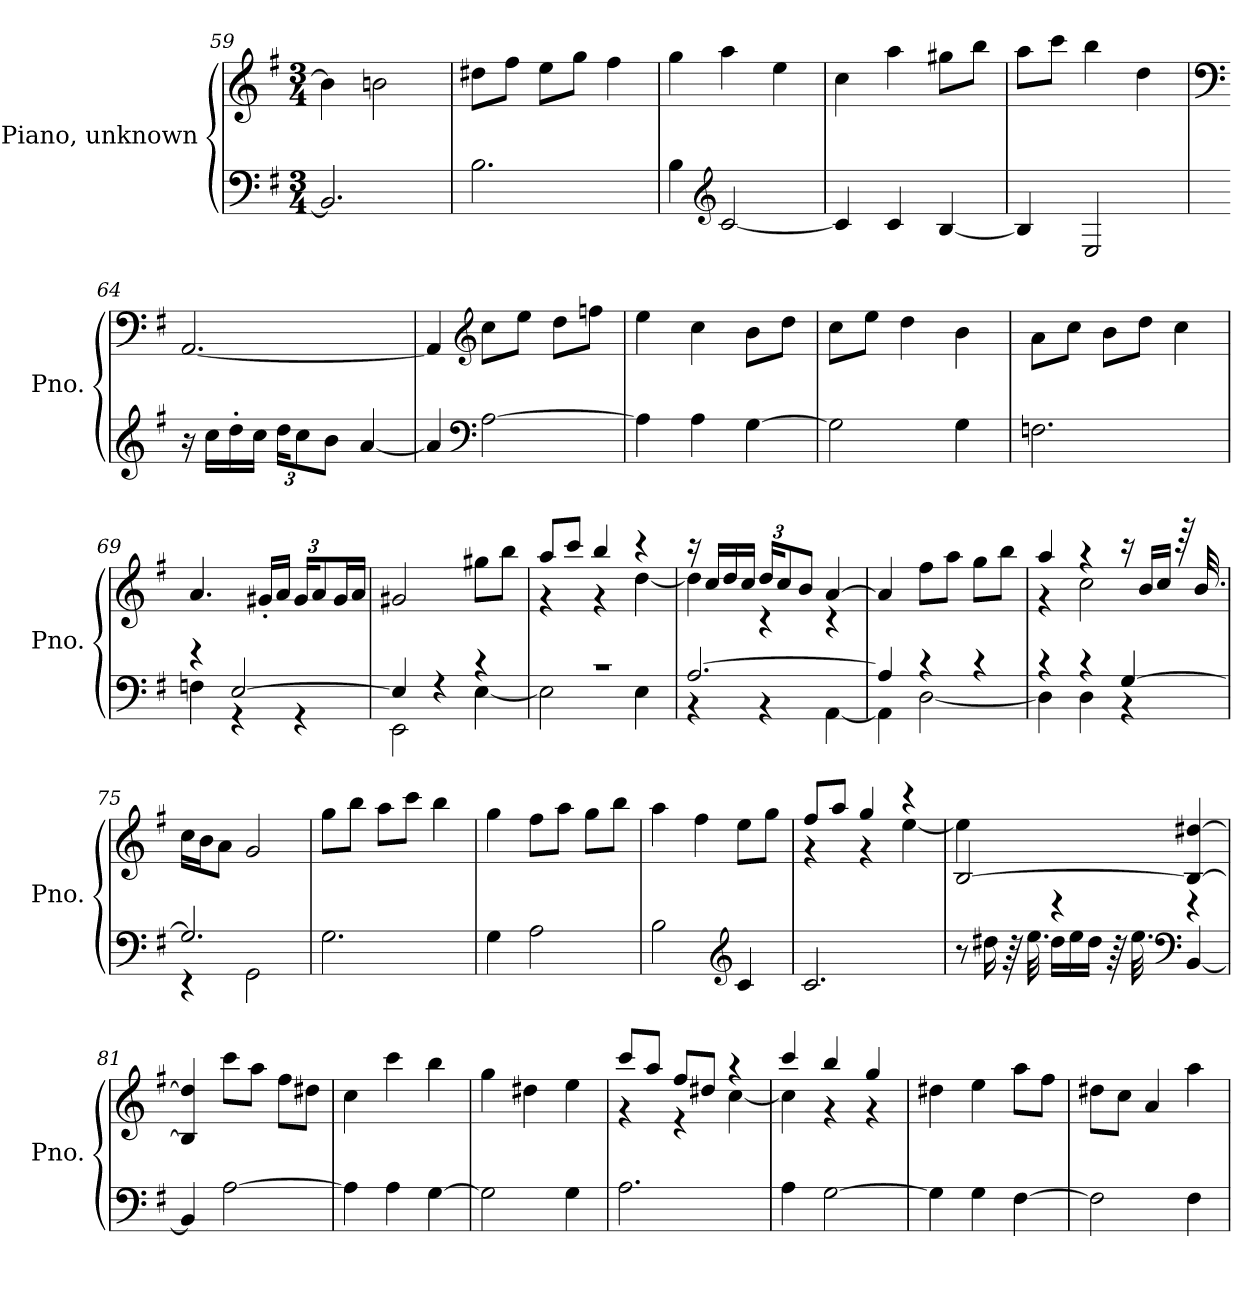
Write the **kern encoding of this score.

**kern	**kern
*part1	*part1
*staff2	*staff1
*I"Piano, unknown	*
*I'Pno.	*
*clefF4	*clefG2
*k[f#]	*k[f#]
*M3/4	*M3/4
=59	=59
2.BB/]	4b-\]
.	2bn\
=60	=60
2.B\	8dd#X\L
.	8ff#\J
.	8ee\L
.	8gg\J
.	4ff#\
=61	=61
4B\	4gg\
*clefG2	*
[2c/	4aa\
.	4ee\
!!LO:LB:g=z
=62	=62
4c/]	4cc\
4c/	4aa\
[4B/	8gg#X\L
.	8bb\J
=63	=63
4B/]	8aa\L
.	8ccc\J
2E/	4bb\
.	4dd\
=64	=64
*	*clefF4
16r	[2.AA/
16cc\LL	.
16dd'\	.
16cc\JJ	.
*Xbrackettup	*
24dd\KL	.
12cc\	.
8b\J	.
[4a/	.
=65	=65
4a/]	4AA/]
*clefF4	*clefG2
[2A\	8cc\L
.	8ee\J
.	8dd\L
.	8ffn\J
=66	=66
4A\]	4ee\
4A\	4cc\
[4G\	8b\L
.	8dd\J
=67	=67
2G\]	8cc\L
.	8ee\J
.	4dd\
4G\	4b\
!!LO:PB:g=z
=68	=68
2.Fn\	8a\L
.	8cc\J
.	8b\L
.	8dd\J
.	4cc\
=69	=69
*^	*
4r	4Fn\	4.a/
[2E/	4r	.
.	.	16g#X'/LL
.	.	16a/JJ
*	*	*Xbrackettup
.	4r	24g#/KL
.	.	12a/
.	.	16g#/L
.	.	16a/JJ
=70	=70	=70
4E/]	2EE\	2g#X/
4r	.	.
4r	[4E\	8gg#X\L
.	.	8bb\J
=71	=71	=71
*	*	*^
2.r	2E\]	8aa/L	4r
.	.	8ccc/J	.
.	.	4bb/	4r
.	4E\	4r	[4dd\
=72	=72	=72	=72
[2.A/	4r	16r	4dd\]
.	.	16cc/LL	.
.	.	16dd/	.
.	.	16cc/JJ	.
.	4r	24dd/KL	4r
.	.	12cc/	.
.	.	8b/J	.
.	[4AA\	[4a/	4r
*	*	*v	*v
=73	=73	=73
4A/]	4AA\]	4a/]
4r	[2D\	8ff#\L
.	.	8aa\J
4r	.	8gg\L
.	.	8bb\J
!!LO:LB:g=z
=74	=74	=74
*	*	*^
4r	4D\]	4aa/	4r
4r	4D\	4r	2cc\
[4G/	4r	16r	.
.	.	16b/LL	.
.	.	16cc/JJ	.
.	.	64r	.
.	.	32.b/	.
*	*	*v	*v
=75	=75	=75
2.G/]	4r	16cc\LL
.	.	16b\J
.	.	8a\J
.	2GG\	2g/
*v	*v	*
=76	=76
2.G\	8gg\L
.	8bb\J
.	8aa\L
.	8ccc\J
.	4bb\
=77	=77
4G\	4gg\
2A\	8ff#\L
.	8aa\J
.	8gg\L
.	8bb\J
=78	=78
2B\	4aa\
.	4ff#\
*clefG2	*
4c/	8ee\L
.	8gg\J
=79	=79
*	*^
2.c/	8ff#/L	4r
.	8aa/J	.
.	4gg/	4r
.	4r	[4ee\
!!LO:LB:g=z	!!
=80	=80	=80
8r	[2B/	4ee\]
16dd#X\	.	.
64r	.	.
32.ee\	.	.
16dd#\LL	.	4r
16ee\	.	.
16dd#\JJ	.	.
64r	.	.
32.ee\	.	.
*clefF4	*	*
[4BB/	4B/_ [4dd#X/	4r
*	*v	*v
=81	=81
4BB/]	4B/] 4dd#/]
[2A\	8ccc\L
.	8aa\J
.	8ff#\L
.	8dd#X\J
=82	=82
4A\]	4cc\
4A\	4ccc\
[4G\	4bb\
=83	=83
2G\]	4gg\
.	4dd#X\
4G\	4ee\
=84	=84
*	*^
2.A\	8ccc/L	4r
.	8aa/J	.
.	8ff#/L	4r
.	8dd#X/J	.
.	4r	[4cc\
=85	=85	=85
4A\	4ccc/	4cc\]
[2G\	4bb/	4r
.	4gg/	4r
*	*v	*v
!!LO:LB:g=z
=86	=86
4G\]	4dd#X\
4G\	4ee\
[4F#\	8aa\L
.	8ff#\J
=87	=87
2F#\]	8dd#X\L
.	8cc\J
.	4a/
4F#\	4aa\
=	=
*-	*-
